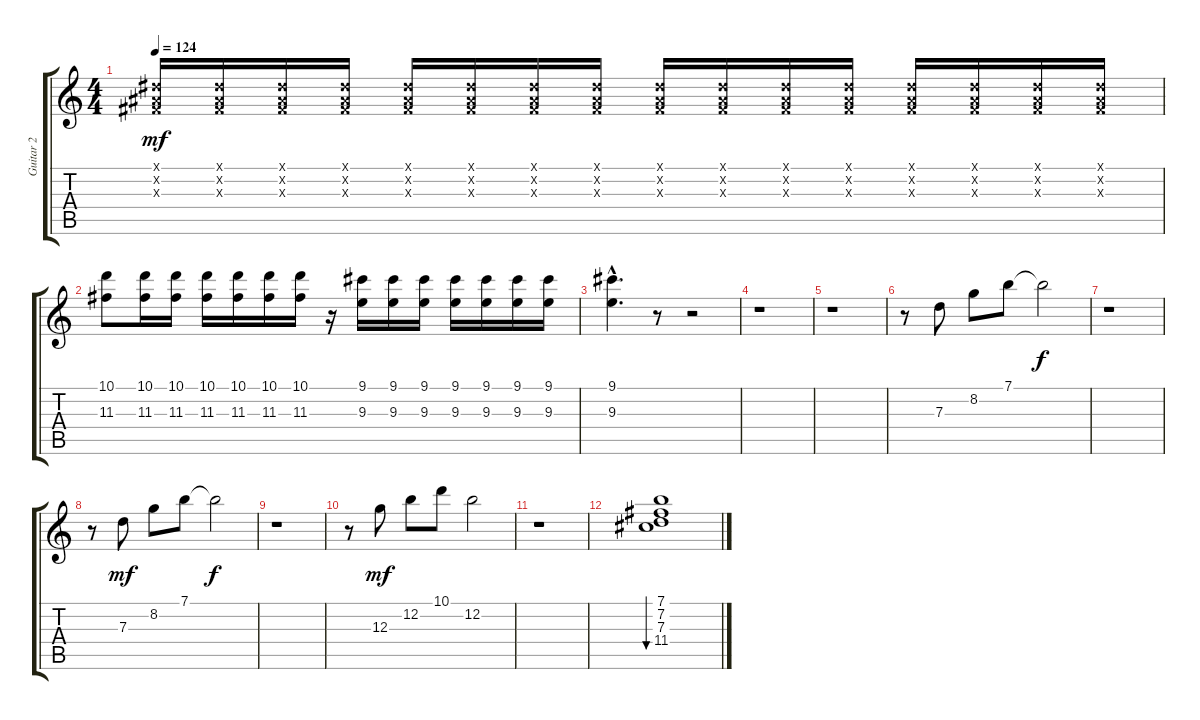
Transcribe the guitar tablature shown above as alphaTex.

\track ("Guitar 2" "Guitar 2") {instrument electricguitarclean}
\staff {score tabs}
\tuning (E4 B3 G3 D3 A2 E2) {hide}
\ts (4 4)
\tempo 124
\clef g2
\ks c
(-1.1{x} -1.2{x} -1.3{x}).16{dy mf} (-1.1{x} -1.2{x} -1.3{x}).16 (-1.1{x} -1.2{x} -1.3{x}).16 (-1.1{x} -1.2{x} -1.3{x}).16 (-1.1{x} -1.2{x} -1.3{x}).16 (-1.1{x} -1.2{x} -1.3{x}).16 (-1.1{x} -1.2{x} -1.3{x}).16 (-1.1{x} -1.2{x} -1.3{x}).16 (-1.1{x} -1.2{x} -1.3{x}).16 (-1.1{x} -1.2{x} -1.3{x}).16 (-1.1{x} -1.2{x} -1.3{x}).16 (-1.1{x} -1.2{x} -1.3{x}).16 (-1.1{x} -1.2{x} -1.3{x}).16 (-1.1{x} -1.2{x} -1.3{x}).16 (-1.1{x} -1.2{x} -1.3{x}).16 (-1.1{x} -1.2{x} -1.3{x}).16 |
(10.1 11.3).8 (10.1 11.3).16 (10.1 11.3).16 (10.1 11.3).16 (10.1 11.3).16 (10.1 11.3).16 (10.1 11.3).16 r.16 (9.1 9.3).16 (9.1 9.3).16 (9.1 9.3).16 (9.1 9.3).16 (9.1 9.3).16 (9.1 9.3).16 (9.1 9.3).16 |
(9.1{hac} 9.3{hac}).4{d} r.8 r.2 |
r.1 |
r.1 |
r.8 7.3.8 8.2.8 7.1.8 7.1{t}.2{dy f} |
r.1 |
r.8 7.3.8{dy mf} 8.2.8 7.1.8 7.1{t}.2{dy f} |
r.1 |
r.8 12.3.8{dy mf} 12.2.8 10.1.8 12.2.2 |
r.1 |
(7.1 7.2 7.3 11.4).1{bu 240}
